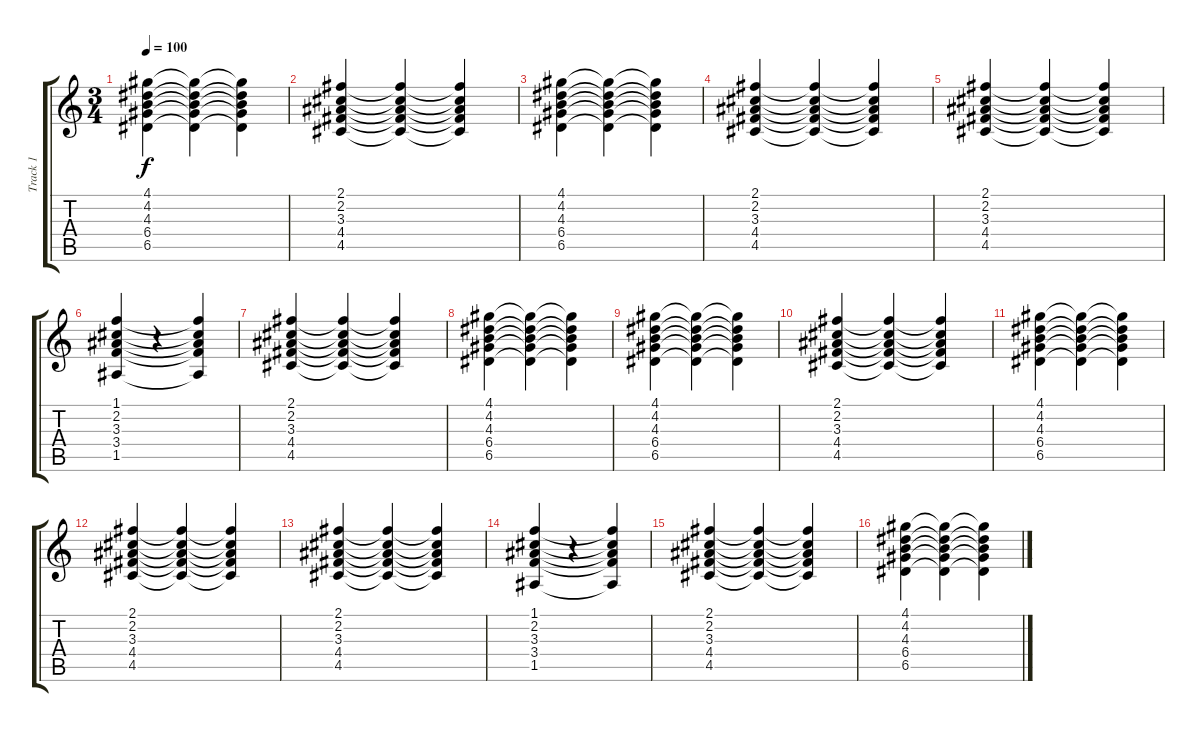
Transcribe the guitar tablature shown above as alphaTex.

\track ("Track 1" "Track 1") {instrument acousticguitarnylon}
\staff {score tabs}
\tuning (E4 B3 G3 D3 A2 E2) {hide}
\ts (3 4)
\tempo 100
\clef g2
\ks c
(4.1 4.2 4.3 6.4 6.5).4{dy f} (4.1{t} 4.2{t} 4.3{t} 6.4{t} 6.5{t}).4 (4.1{t} 4.2{t} 4.3{t} 6.4{t} 6.5{t}).4 |
(2.1 2.2 3.3 4.4 4.5).4 (2.1{t} 2.2{t} 3.3{t} 4.4{t} 4.5{t}).4 (2.1{t} 2.2{t} 3.3{t} 4.4{t} 4.5{t}).4 |
(4.1 4.2 4.3 6.4 6.5).4 (4.1{t} 4.2{t} 4.3{t} 6.4{t} 6.5{t}).4 (4.1{t} 4.2{t} 4.3{t} 6.4{t} 6.5{t}).4 |
(2.1 2.2 3.3 4.4 4.5).4 (2.1{t} 2.2{t} 3.3{t} 4.4{t} 4.5{t}).4 (2.1{t} 2.2{t} 3.3{t} 4.4{t} 4.5{t}).4 |
(2.1 2.2 3.3 4.4 4.5).4 (2.1{t} 2.2{t} 3.3{t} 4.4{t} 4.5{t}).4 (2.1{t} 2.2{t} 3.3{t} 4.4{t} 4.5{t}).4 |
(1.1 2.2 3.3 3.4 1.5).4 r.4 (1.1{t} 2.2{t} 3.3{t} 3.4{t} 1.5{t}).4 |
(2.1 2.2 3.3 4.4 4.5).4 (2.1{t} 2.2{t} 3.3{t} 4.4{t} 4.5{t}).4 (2.1{t} 2.2{t} 3.3{t} 4.4{t} 4.5{t}).4 |
(4.1 4.2 4.3 6.4 6.5).4 (4.1{t} 4.2{t} 4.3{t} 6.4{t} 6.5{t}).4 (4.1{t} 4.2{t} 4.3{t} 6.4{t} 6.5{t}).4 |
(4.1 4.2 4.3 6.4 6.5).4 (4.1{t} 4.2{t} 4.3{t} 6.4{t} 6.5{t}).4 (4.1{t} 4.2{t} 4.3{t} 6.4{t} 6.5{t}).4 |
(2.1 2.2 3.3 4.4 4.5).4 (2.1{t} 2.2{t} 3.3{t} 4.4{t} 4.5{t}).4 (2.1{t} 2.2{t} 3.3{t} 4.4{t} 4.5{t}).4 |
(4.1 4.2 4.3 6.4 6.5).4 (4.1{t} 4.2{t} 4.3{t} 6.4{t} 6.5{t}).4 (4.1{t} 4.2{t} 4.3{t} 6.4{t} 6.5{t}).4 |
(2.1 2.2 3.3 4.4 4.5).4 (2.1{t} 2.2{t} 3.3{t} 4.4{t} 4.5{t}).4 (2.1{t} 2.2{t} 3.3{t} 4.4{t} 4.5{t}).4 |
(2.1 2.2 3.3 4.4 4.5).4 (2.1{t} 2.2{t} 3.3{t} 4.4{t} 4.5{t}).4 (2.1{t} 2.2{t} 3.3{t} 4.4{t} 4.5{t}).4 |
(1.1 2.2 3.3 3.4 1.5).4 r.4 (1.1{t} 2.2{t} 3.3{t} 3.4{t} 1.5{t}).4 |
(2.1 2.2 3.3 4.4 4.5).4 (2.1{t} 2.2{t} 3.3{t} 4.4{t} 4.5{t}).4 (2.1{t} 2.2{t} 3.3{t} 4.4{t} 4.5{t}).4 |
(4.1 4.2 4.3 6.4 6.5).4 (4.1{t} 4.2{t} 4.3{t} 6.4{t} 6.5{t}).4 (4.1{t} 4.2{t} 4.3{t} 6.4{t} 6.5{t}).4
